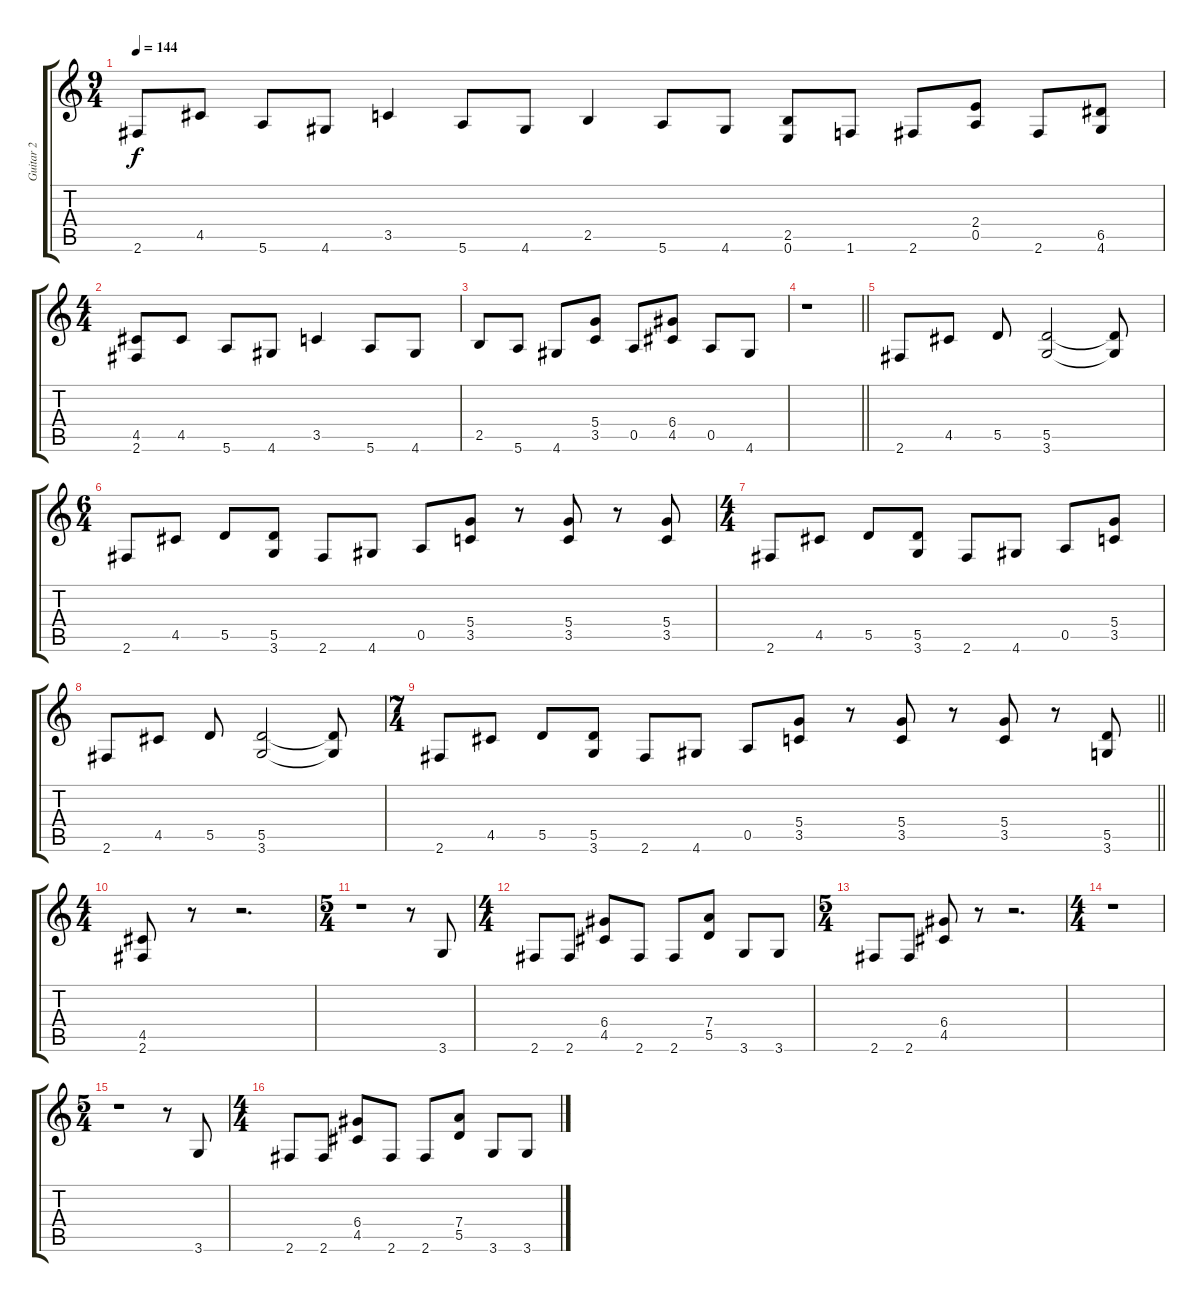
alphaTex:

\track ("Guitar 2" "Guitar 2") {instrument distortionguitar}
\staff {score tabs}
\tuning (E4 B3 G3 D3 A2 E2) {hide}
\ts (9 4)
\tempo 144
\clef g2
\ks c
2.6.8{dy f} 4.5.8 5.6.8 4.6.8 3.5.4 5.6.8 4.6.8 2.5.4 5.6.8 4.6.8 (2.5 0.6).8 1.6.8 2.6.8 (2.4 0.5).8 2.6.8 (6.5 4.6).8 |
\ts (4 4)
(4.5 2.6).8 4.5.8 5.6.8 4.6.8 3.5.4 5.6.8 4.6.8 |
2.5.8 5.6.8 4.6.8 (5.4 3.5).8 0.5.8 (6.4 4.5).8 0.5.8 4.6.8 |
\barLineRight lightlight
r.1 |
2.6.8 4.5.8 5.5.8 (5.5 3.6).2 (5.5{t} 3.6{t}).8 |
\ts (6 4)
2.6.8 4.5.8 5.5.8 (5.5 3.6).8 2.6.8 4.6.8 0.5.8 (5.4 3.5).8 r.8 (5.4 3.5).8 r.8 (5.4 3.5).8 |
\ts (4 4)
2.6.8 4.5.8 5.5.8 (5.5 3.6).8 2.6.8 4.6.8 0.5.8 (5.4 3.5).8 |
2.6.8 4.5.8 5.5.8 (5.5 3.6).2 (5.5{t} 3.6{t}).8 |
\ts (7 4)
\barLineRight lightlight
2.6.8 4.5.8 5.5.8 (5.5 3.6).8 2.6.8 4.6.8 0.5.8 (5.4 3.5).8 r.8 (5.4 3.5).8 r.8 (5.4 3.5).8 r.8 (5.5 3.6).8 |
\ts (4 4)
(4.5 2.6).8 r.8 r.2{d} |
\ts (5 4)
r.1 r.8 3.6.8 |
\ts (4 4)
2.6.8 2.6.8 (6.4 4.5).8 2.6.8 2.6.8 (7.4 5.5).8 3.6.8 3.6.8 |
\ts (5 4)
2.6.8 2.6.8 (6.4 4.5).8 r.8 r.2{d} |
\ts (4 4)
r.1 |
\ts (5 4)
r.1 r.8 3.6.8 |
\ts (4 4)
2.6.8 2.6.8 (6.4 4.5).8 2.6.8 2.6.8 (7.4 5.5).8 3.6.8 3.6.8
